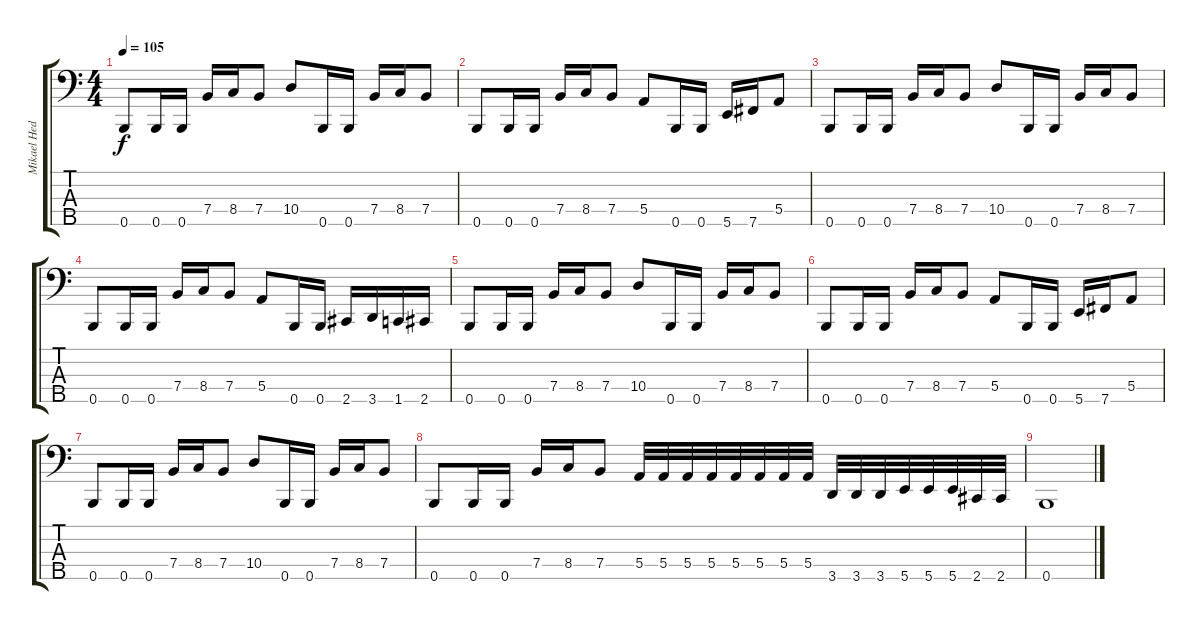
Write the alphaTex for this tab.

\track ("Mikael Hedlund" "Mikael Hed") {instrument electricbasspick}
\staff {score tabs}
\tuning (G2 D2 A1 E1 B0) {hide}
\ts (4 4)
\tempo 105
\clef f4
\ks c
0.5.8{dy f} 0.5.16 0.5.16 7.4.16 8.4.16 7.4.8 10.4.8 0.5.16 0.5.16 7.4.16 8.4.16 7.4.8 |
0.5.8 0.5.16 0.5.16 7.4.16 8.4.16 7.4.8 5.4.8 0.5.16 0.5.16 5.5.16 7.5.16 5.4.8 |
0.5.8 0.5.16 0.5.16 7.4.16 8.4.16 7.4.8 10.4.8 0.5.16 0.5.16 7.4.16 8.4.16 7.4.8 |
0.5.8 0.5.16 0.5.16 7.4.16 8.4.16 7.4.8 5.4.8 0.5.16 0.5.16 2.5.16 3.5.16 1.5.16 2.5.16 |
0.5.8 0.5.16 0.5.16 7.4.16 8.4.16 7.4.8 10.4.8 0.5.16 0.5.16 7.4.16 8.4.16 7.4.8 |
0.5.8 0.5.16 0.5.16 7.4.16 8.4.16 7.4.8 5.4.8 0.5.16 0.5.16 5.5.16 7.5.16 5.4.8 |
0.5.8 0.5.16 0.5.16 7.4.16 8.4.16 7.4.8 10.4.8 0.5.16 0.5.16 7.4.16 8.4.16 7.4.8 |
0.5.8 0.5.16 0.5.16 7.4.16 8.4.16 7.4.8 5.4.32 5.4.32 5.4.32 5.4.32 5.4.32 5.4.32 5.4.32 5.4.32 3.5.32 3.5.32 3.5.32 5.5.32 5.5.32 5.5.32 2.5.32 2.5.32 |
0.5.1
